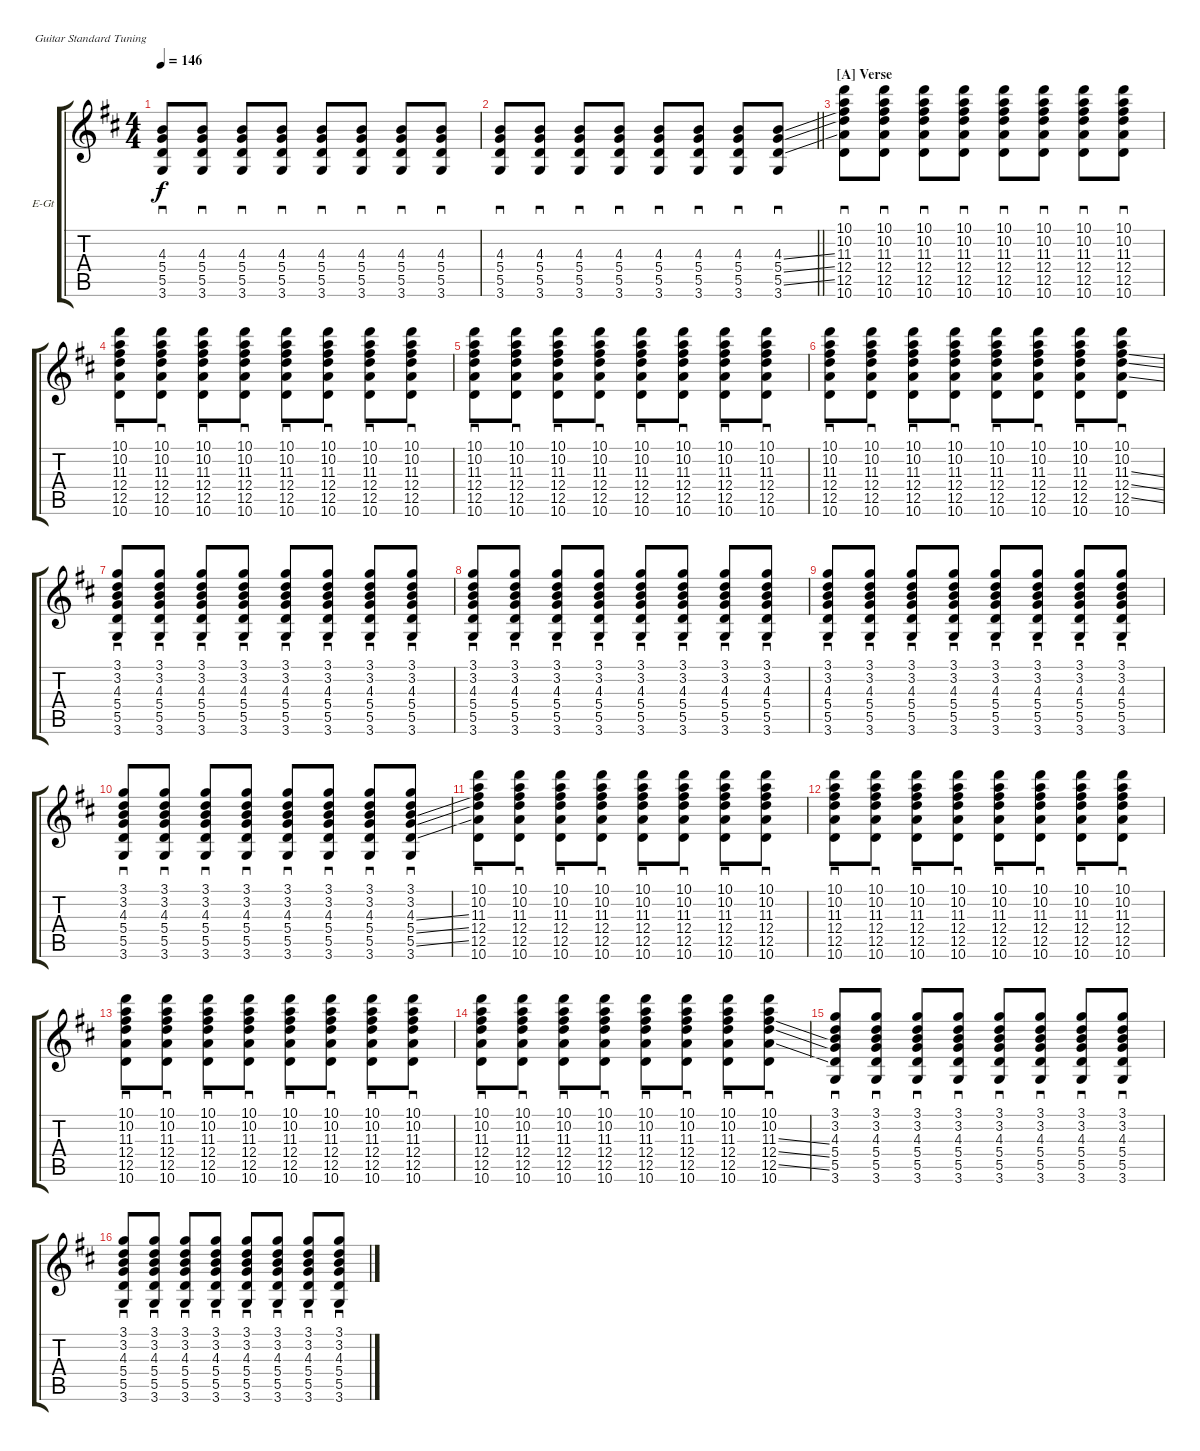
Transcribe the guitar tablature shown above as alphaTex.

\bracketExtendMode groupsimilarinstruments
\firstSystemTrackNameOrientation horizontal
\otherSystemsTrackNameOrientation horizontal
\track ("Albert Hammond Jr." "E-Gt") {instrument electricguitarjazz}
\staff {score tabs}
\tuning (E4 B3 G3 D3 A2 E2)
\ts (4 4)
\tempo 146
\clef g2
\ks d
(4.3 5.4 5.5 3.6).8{sd dy f} (4.3 5.4 5.5 3.6).8{sd} (4.3 5.4 5.5 3.6).8{sd} (4.3 5.4 5.5 3.6).8{sd} (4.3 5.4 5.5 3.6).8{sd} (4.3 5.4 5.5 3.6).8{sd} (4.3 5.4 5.5 3.6).8{sd} (4.3 5.4 5.5 3.6).8{sd} |
\barLineRight lightlight
(4.3 5.4 5.5 3.6).8{sd} (4.3 5.4 5.5 3.6).8{sd} (4.3 5.4 5.5 3.6).8{sd} (4.3 5.4 5.5 3.6).8{sd} (4.3 5.4 5.5 3.6).8{sd} (4.3 5.4 5.5 3.6).8{sd} (4.3 5.4 5.5 3.6).8{sd} (4.3{ss} 5.4{ss} 5.5{ss} 3.6).8{sd} |
\section ("A" "Verse")
(10.1 10.2 11.3 12.4 12.5 10.6).8{sd} (10.1 10.2 11.3 12.4 12.5 10.6).8{sd} (10.1 10.2 11.3 12.4 12.5 10.6).8{sd} (10.1 10.2 11.3 12.4 12.5 10.6).8{sd} (10.1 10.2 11.3 12.4 12.5 10.6).8{sd} (10.1 10.2 11.3 12.4 12.5 10.6).8{sd} (10.1 10.2 11.3 12.4 12.5 10.6).8{sd} (10.1 10.2 11.3 12.4 12.5 10.6).8{sd} |
(10.1 10.2 11.3 12.4 12.5 10.6).8{sd} (10.1 10.2 11.3 12.4 12.5 10.6).8{sd} (10.1 10.2 11.3 12.4 12.5 10.6).8{sd} (10.1 10.2 11.3 12.4 12.5 10.6).8{sd} (10.1 10.2 11.3 12.4 12.5 10.6).8{sd} (10.1 10.2 11.3 12.4 12.5 10.6).8{sd} (10.1 10.2 11.3 12.4 12.5 10.6).8{sd} (10.1 10.2 11.3 12.4 12.5 10.6).8{sd} |
(10.1 10.2 11.3 12.4 12.5 10.6).8{sd} (10.1 10.2 11.3 12.4 12.5 10.6).8{sd} (10.1 10.2 11.3 12.4 12.5 10.6).8{sd} (10.1 10.2 11.3 12.4 12.5 10.6).8{sd} (10.1 10.2 11.3 12.4 12.5 10.6).8{sd} (10.1 10.2 11.3 12.4 12.5 10.6).8{sd} (10.1 10.2 11.3 12.4 12.5 10.6).8{sd} (10.1 10.2 11.3 12.4 12.5 10.6).8{sd} |
(10.1 10.2 11.3 12.4 12.5 10.6).8{sd} (10.1 10.2 11.3 12.4 12.5 10.6).8{sd} (10.1 10.2 11.3 12.4 12.5 10.6).8{sd} (10.1 10.2 11.3 12.4 12.5 10.6).8{sd} (10.1 10.2 11.3 12.4 12.5 10.6).8{sd} (10.1 10.2 11.3 12.4 12.5 10.6).8{sd} (10.1 10.2 11.3 12.4 12.5 10.6).8{sd} (10.1 10.2 11.3{ss} 12.4{ss} 12.5{ss} 10.6).8{sd} |
(3.1 3.2 4.3 5.4 5.5 3.6).8{sd} (3.1 3.2 4.3 5.4 5.5 3.6).8{sd} (3.1 3.2 4.3 5.4 5.5 3.6).8{sd} (3.1 3.2 4.3 5.4 5.5 3.6).8{sd} (3.1 3.2 4.3 5.4 5.5 3.6).8{sd} (3.1 3.2 4.3 5.4 5.5 3.6).8{sd} (3.1 3.2 4.3 5.4 5.5 3.6).8{sd} (3.1 3.2 4.3 5.4 5.5 3.6).8{sd} |
(3.1 3.2 4.3 5.4 5.5 3.6).8{sd} (3.1 3.2 4.3 5.4 5.5 3.6).8{sd} (3.1 3.2 4.3 5.4 5.5 3.6).8{sd} (3.1 3.2 4.3 5.4 5.5 3.6).8{sd} (3.1 3.2 4.3 5.4 5.5 3.6).8{sd} (3.1 3.2 4.3 5.4 5.5 3.6).8{sd} (3.1 3.2 4.3 5.4 5.5 3.6).8{sd} (3.1 3.2 4.3 5.4 5.5 3.6).8{sd} |
(3.1 3.2 4.3 5.4 5.5 3.6).8{sd} (3.1 3.2 4.3 5.4 5.5 3.6).8{sd} (3.1 3.2 4.3 5.4 5.5 3.6).8{sd} (3.1 3.2 4.3 5.4 5.5 3.6).8{sd} (3.1 3.2 4.3 5.4 5.5 3.6).8{sd} (3.1 3.2 4.3 5.4 5.5 3.6).8{sd} (3.1 3.2 4.3 5.4 5.5 3.6).8{sd} (3.1 3.2 4.3 5.4 5.5 3.6).8{sd} |
(3.1 3.2 4.3 5.4 5.5 3.6).8{sd} (3.1 3.2 4.3 5.4 5.5 3.6).8{sd} (3.1 3.2 4.3 5.4 5.5 3.6).8{sd} (3.1 3.2 4.3 5.4 5.5 3.6).8{sd} (3.1 3.2 4.3 5.4 5.5 3.6).8{sd} (3.1 3.2 4.3 5.4 5.5 3.6).8{sd} (3.1 3.2 4.3 5.4 5.5 3.6).8{sd} (3.1 3.2 4.3{ss} 5.4{ss} 5.5{ss} 3.6).8{sd} |
(10.1 10.2 11.3 12.4 12.5 10.6).8{sd} (10.1 10.2 11.3 12.4 12.5 10.6).8{sd} (10.1 10.2 11.3 12.4 12.5 10.6).8{sd} (10.1 10.2 11.3 12.4 12.5 10.6).8{sd} (10.1 10.2 11.3 12.4 12.5 10.6).8{sd} (10.1 10.2 11.3 12.4 12.5 10.6).8{sd} (10.1 10.2 11.3 12.4 12.5 10.6).8{sd} (10.1 10.2 11.3 12.4 12.5 10.6).8{sd} |
(10.1 10.2 11.3 12.4 12.5 10.6).8{sd} (10.1 10.2 11.3 12.4 12.5 10.6).8{sd} (10.1 10.2 11.3 12.4 12.5 10.6).8{sd} (10.1 10.2 11.3 12.4 12.5 10.6).8{sd} (10.1 10.2 11.3 12.4 12.5 10.6).8{sd} (10.1 10.2 11.3 12.4 12.5 10.6).8{sd} (10.1 10.2 11.3 12.4 12.5 10.6).8{sd} (10.1 10.2 11.3 12.4 12.5 10.6).8{sd} |
(10.1 10.2 11.3 12.4 12.5 10.6).8{sd} (10.1 10.2 11.3 12.4 12.5 10.6).8{sd} (10.1 10.2 11.3 12.4 12.5 10.6).8{sd} (10.1 10.2 11.3 12.4 12.5 10.6).8{sd} (10.1 10.2 11.3 12.4 12.5 10.6).8{sd} (10.1 10.2 11.3 12.4 12.5 10.6).8{sd} (10.1 10.2 11.3 12.4 12.5 10.6).8{sd} (10.1 10.2 11.3 12.4 12.5 10.6).8{sd} |
(10.1 10.2 11.3 12.4 12.5 10.6).8{sd} (10.1 10.2 11.3 12.4 12.5 10.6).8{sd} (10.1 10.2 11.3 12.4 12.5 10.6).8{sd} (10.1 10.2 11.3 12.4 12.5 10.6).8{sd} (10.1 10.2 11.3 12.4 12.5 10.6).8{sd} (10.1 10.2 11.3 12.4 12.5 10.6).8{sd} (10.1 10.2 11.3 12.4 12.5 10.6).8{sd} (10.1 10.2 11.3{ss} 12.4{ss} 12.5{ss} 10.6).8{sd} |
(3.1 3.2 4.3 5.4 5.5 3.6).8{sd} (3.1 3.2 4.3 5.4 5.5 3.6).8{sd} (3.1 3.2 4.3 5.4 5.5 3.6).8{sd} (3.1 3.2 4.3 5.4 5.5 3.6).8{sd} (3.1 3.2 4.3 5.4 5.5 3.6).8{sd} (3.1 3.2 4.3 5.4 5.5 3.6).8{sd} (3.1 3.2 4.3 5.4 5.5 3.6).8{sd} (3.1 3.2 4.3 5.4 5.5 3.6).8{sd} |
(3.1 3.2 4.3 5.4 5.5 3.6).8{sd} (3.1 3.2 4.3 5.4 5.5 3.6).8{sd} (3.1 3.2 4.3 5.4 5.5 3.6).8{sd} (3.1 3.2 4.3 5.4 5.5 3.6).8{sd} (3.1 3.2 4.3 5.4 5.5 3.6).8{sd} (3.1 3.2 4.3 5.4 5.5 3.6).8{sd} (3.1 3.2 4.3 5.4 5.5 3.6).8{sd} (3.1 3.2 4.3 5.4 5.5 3.6).8{sd}
